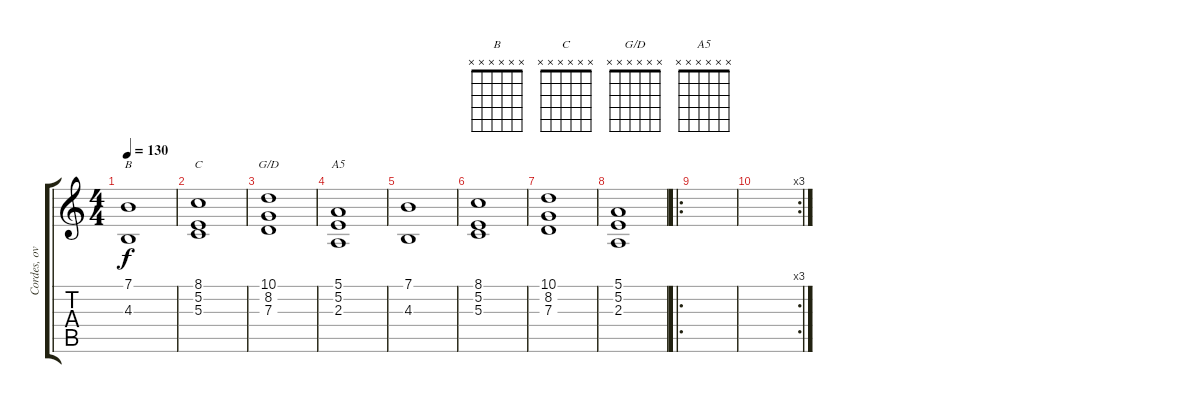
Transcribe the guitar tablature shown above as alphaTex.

\track ("Cordes, overdub solo droite" "Cordes, ov") {instrument synthstrings1}
\staff {score tabs}
\tuning (E4 B3 G3 D3 A2 E2) {hide}
\chord ("B" x x x x x x) {firstfret 0}
\chord ("C" x x x x x x) {firstfret 0}
\chord ("G/D" x x x x x x) {firstfret 0}
\chord ("A5" x x x x x x) {firstfret 0}
\ts (4 4)
\tempo 130
\clef g2
\ks c
(7.1 4.3).1{ch "B" dy f} |
(8.1 5.2 5.3).1{ch "C"} |
(10.1 8.2 7.3).1{ch "G/D"} |
(5.1 5.2 2.3).1{ch "A5"} |
(7.1 4.3).1 |
(8.1 5.2 5.3).1 |
(10.1 8.2 7.3).1 |
(5.1 5.2 2.3).1 |
\ro
|
\rc 3
